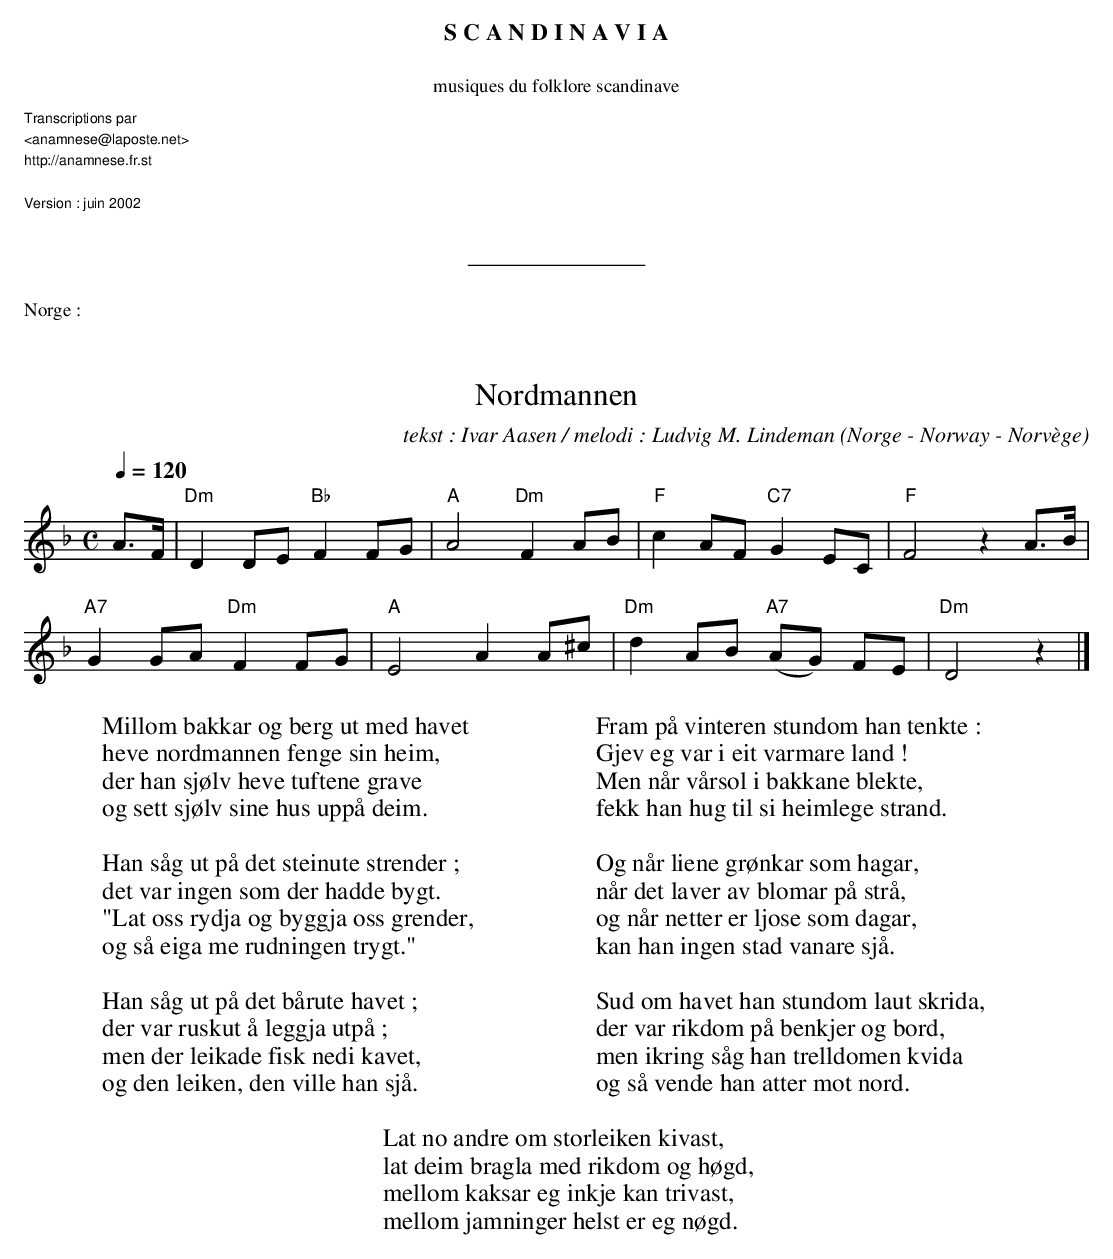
X:1
T:Nordmannen
C:tekst : Ivar Aasen / melodi : Ludvig M. Lindeman
O:Norge - Norway - Norvège
M:C
L:1/8
Q:1/4=120
K:F
A>F |"Dm"D2 DE "Bb"F2 FG |"A"A4 "Dm"F2 AB |"F"c2 AF "C7"G2 EC | "F"F4 z2 A>B |!
"A7"G2 GA "Dm"F2 FG | "A"E4 A2 A^c | "Dm"d2 AB "A7"(AG) FE | "Dm"D4 z2 |]
W:Millom bakkar og berg ut med havet
W:heve nordmannen fenge sin heim,
W:der han sjølv heve tuftene grave
W:og sett sjølv sine hus uppå deim.
W:
W:Han såg ut på det steinute strender ;
W:det var ingen som der hadde bygt.
W:"Lat oss rydja og byggja oss grender,
W:og så eiga me rudningen trygt."
W:
W:Han såg ut på det bårute havet ;
W:der var ruskut å leggja utpå ;
W:men der leikade fisk nedi kavet,
W:og den leiken, den ville han sjå.
W:
W:Fram på vinteren stundom han tenkte :
W:Gjev eg var i eit varmare land !
W:Men når vårsol i bakkane blekte,
W:fekk han hug til si heimlege strand.
W:
W:Og når liene grønkar som hagar,
W:når det laver av blomar på strå,
W:og når netter er ljose som dagar,
W:kan han ingen stad vanare sjå.
W:
W:Sud om havet han stundom laut skrida,
W:der var rikdom på benkjer og bord,
W:men ikring såg han trelldomen kvida
W:og så vende han atter mot nord.
W:
W:Lat no andre om storleiken kivast,
W:lat deim bragla med rikdom og høgd,
W:mellom kaksar eg inkje kan trivast,
W:mellom jamninger helst er eg nøgd.
